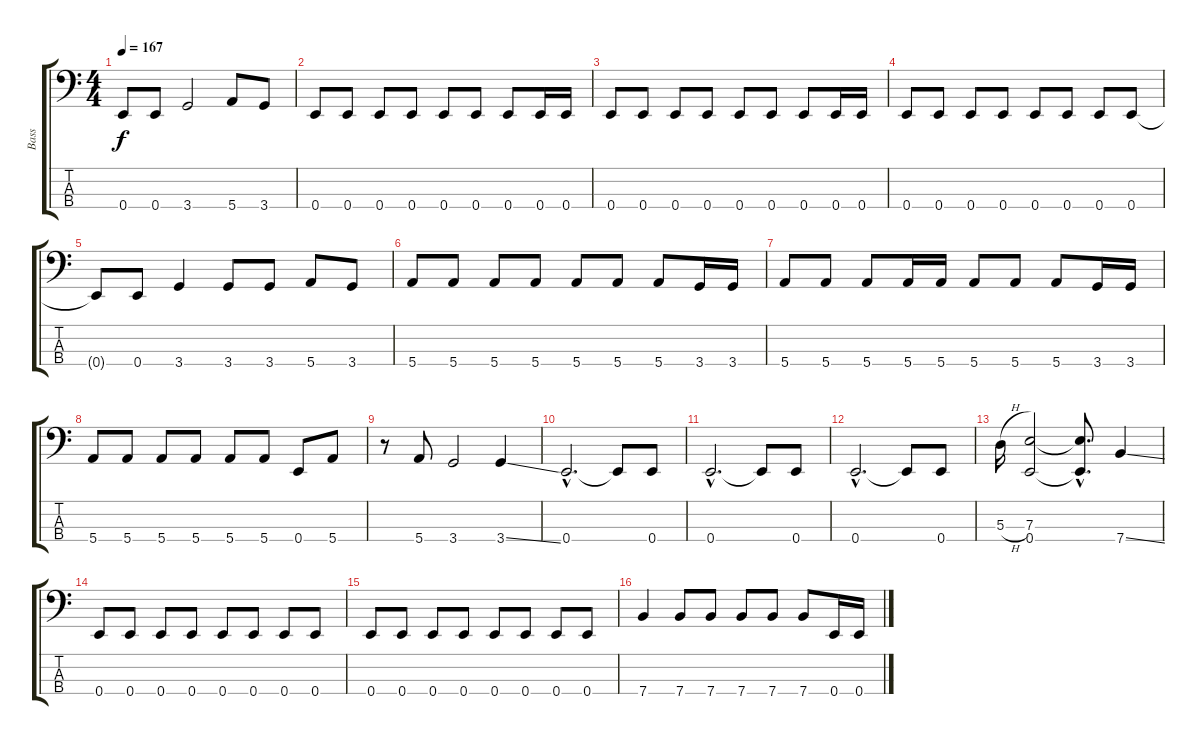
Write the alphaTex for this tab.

\track ("Bass" "Bass") {instrument electricbasspick}
\staff {score tabs}
\tuning (G2 D2 A1 E1) {hide}
\ts (4 4)
\tempo 167
\clef f4
\ks c
0.4{t}.8{dy f} 0.4.8 3.4.2 5.4.8 3.4.8 |
0.4.8 0.4.8 0.4.8 0.4.8 0.4.8 0.4.8 0.4.8 0.4.16 0.4.16 |
0.4.8 0.4.8 0.4.8 0.4.8 0.4.8 0.4.8 0.4.8 0.4.16 0.4.16 |
0.4.8 0.4.8 0.4.8 0.4.8 0.4.8 0.4.8 0.4.8 0.4.8 |
0.4{t}.8 0.4.8 3.4.4 3.4.8 3.4.8 5.4.8 3.4.8 |
5.4.8 5.4.8 5.4.8 5.4.8 5.4.8 5.4.8 5.4.8 3.4.16 3.4.16 |
5.4.8 5.4.8 5.4.8 5.4.16 5.4.16 5.4.8 5.4.8 5.4.8 3.4.16 3.4.16 |
5.4.8 5.4.8 5.4.8 5.4.8 5.4.8 5.4.8 0.4.8 5.4.8 |
r.8 5.4.8 3.4.2 3.4{ss}.4 |
0.4{hac}.2{d} 0.4{t}.8 0.4.8 |
0.4{hac}.2{d} 0.4{t}.8 0.4.8 |
0.4{hac}.2{d} 0.4{t}.8 0.4.8 |
5.3{h}.16 (7.3 0.4).2 (7.3{hac t} 0.4{hac t}).8{d} 7.4{ss}.4 |
0.4.8 0.4.8 0.4.8 0.4.8 0.4.8 0.4.8 0.4.8 0.4.8 |
0.4.8 0.4.8 0.4.8 0.4.8 0.4.8 0.4.8 0.4.8 0.4.8 |
7.4.4 7.4.8 7.4.8 7.4.8 7.4.8 7.4.8 0.4.16 0.4.16
